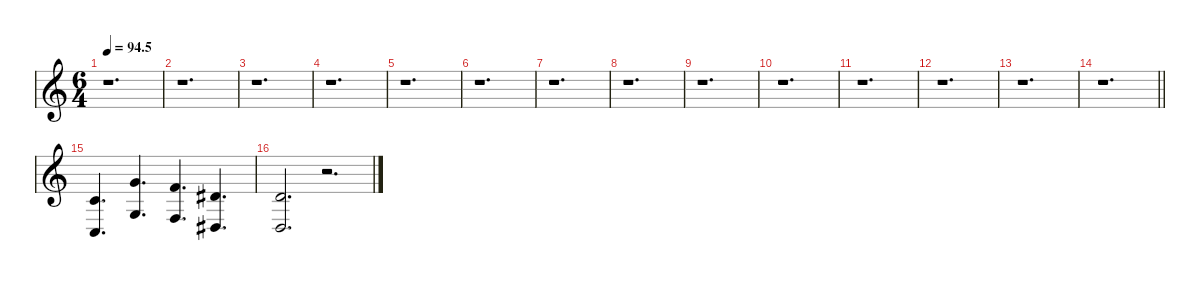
\defaultSystemsLayout 4
\hideDynamics
\bracketExtendMode nobrackets
\singleTrackTrackNamePolicy hidden
\multiTrackTrackNamePolicy hidden
\firstSystemTrackNameMode fullname
\firstSystemTrackNameOrientation horizontal
\otherSystemsTrackNameOrientation horizontal
\track ("Vocals" "vln.") {defaultSystemsLayout 4 instrument violin}
\staff {score}
\tuning (E4 B3 G3 D3 A2 E2)
\ts (6 4)
\tempo
94.5
\accidentals auto
\clef g2
\ottava regular
\simile none
\ks c
r.1{d dy ppp beam Down} |
r.1{d beam Down} |
r.1{d beam Down} |
r.1{d beam Down} |
r.1{d beam Down} |
r.1{d beam Down} |
r.1{d beam Down} |
r.1{d beam Down} |
r.1{d beam Down} |
r.1{d beam Down} |
r.1{d beam Down} |
r.1{d beam Down} |
r.1{d beam Down} |
\barLineRight lightlight
r.1{d beam Down} |
(5.3 3.5).4{d dy f beam Up} (8.2 5.4).4{d dy ff beam Up} (6.2 3.4).4{d dy f beam Up} (8.3{acc #} 6.5{acc #}).4{d beam Up} |
(7.3 5.5).2{d beam Up} r.2{d beam Up}
